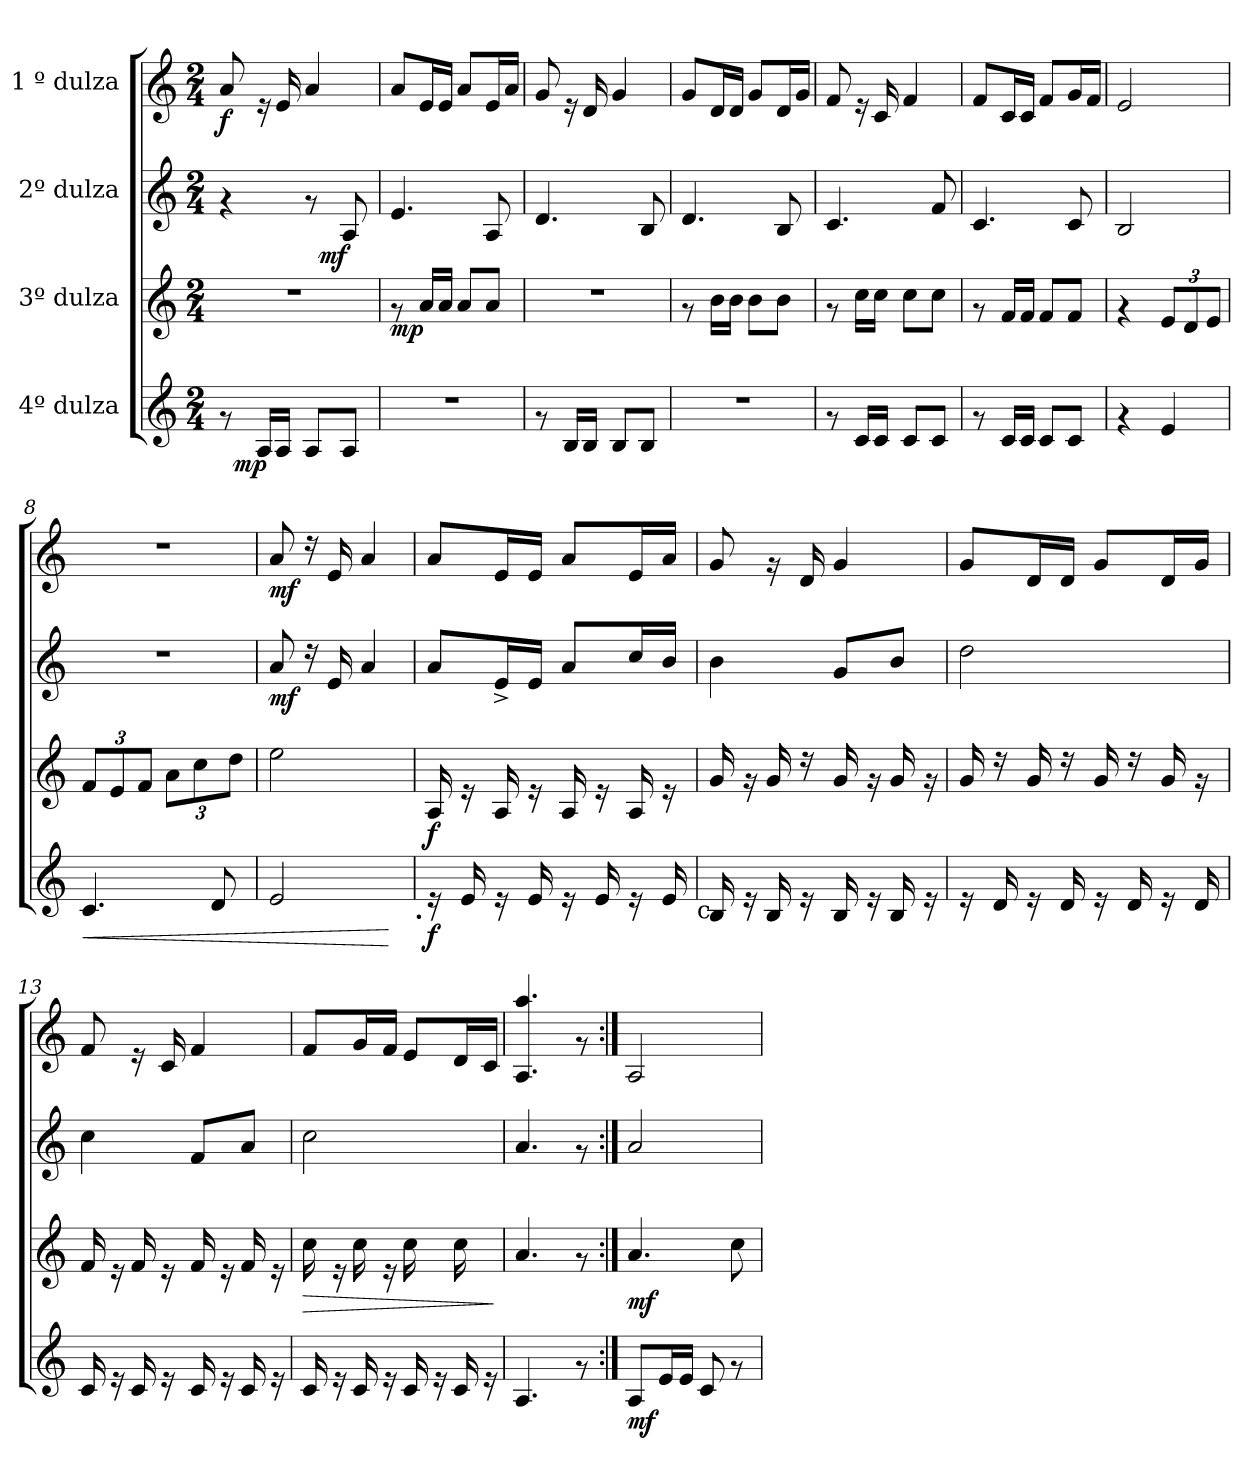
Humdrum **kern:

**kern	**dynam	**kern	**dynam	**kern	**dynam	**kern	**dynam
*part4	*part4	*part3	*part3	*part2	*part2	*part1	*part1
*staff4	*staff4	*staff3	*staff3	*staff2	*staff2	*staff1	*staff1
*I"4º dulza	*	*I"3º dulza	*	*I"2º dulza	*	*I"1 º dulza	*
*clefG2	*	*clefG2	*	*clefG2	*	*clefG2	*
*k[]	*	*k[]	*	*k[]	*	*k[]	*
*M2/4	*	*M2/4	*	*M2/4	*	*M2/4	*
*MM80	*	*MM80	*	*MM80	*	*MM80	*
=1	=1	=1	=1	=1	=1	=1	=1
!	!	!	!	!	!	!	!LO:DY:b
*^	*	*	*	*^	*	*	*
8rg	24ryy	.	2r	.	4rg	6..ryy	.	8a/	f
!	!	!LO:DY:b	!	!	!	!	!	!	!
.	3ryy	mp	.	.	.	.	.	.	.
16A/LL	.	.	.	.	.	.	.	16re	.
16A/JJ	.	.	.	.	.	.	.	16e/	.
8A/L	.	.	.	.	8rg	.	.	4a/	.
!	!	!	!	!	!	!	!LO:DY:b	!	!
.	.	.	.	.	.	6ryy	mf	.	.
8A/J	12.ryy	.	.	.	8A/	.	.	.	.
.	.	.	.	.	.	24ryy	.	.	.
=2	=2	=2	=2	=2	=2	=2	=2	=2	=2
!	!	!	!	!LO:DY:b	!	!	!	!	!
*v	*v	*	*	*	*v	*v	*	*	*
2r	.	8rg	mp	4.e/	.	8a/L	.
.	.	16a/LL	.	.	.	16e/L	.
.	.	16a/JJ	.	.	.	16e/JJ	.
.	.	8a/L	.	.	.	8a/L	.
.	.	8a/J	.	8A/	.	16e/L	.
.	.	.	.	.	.	16a/JJ	.
=3	=3	=3	=3	=3	=3	=3	=3
8rg	.	2r	.	4.d/	.	8g/	.
16B/LL	.	.	.	.	.	16re	.
16B/JJ	.	.	.	.	.	16d/	.
8B/L	.	.	.	.	.	4g/	.
8B/J	.	.	.	8B/	.	.	.
=4	=4	=4	=4	=4	=4	=4	=4
2r	.	8rg	.	4.d/	.	8g/L	.
.	.	16b\LL	.	.	.	16d/L	.
.	.	16b\JJ	.	.	.	16d/JJ	.
.	.	8b\L	.	.	.	8g/L	.
.	.	8b\J	.	8B/	.	16d/L	.
.	.	.	.	.	.	16g/JJ	.
=5	=5	=5	=5	=5	=5	=5	=5
8rg	.	8rg	.	4.c/	.	8f/	.
16c/LL	.	16cc\LL	.	.	.	16re	.
16c/JJ	.	16cc\JJ	.	.	.	16c/	.
8c/L	.	8cc\L	.	.	.	4f/	.
8c/J	.	8cc\J	.	8f/	.	.	.
=6	=6	=6	=6	=6	=6	=6	=6
8rg	.	8rg	.	4.c/	.	8f/L	.
16c/LL	.	16f/LL	.	.	.	16c/L	.
16c/JJ	.	16f/JJ	.	.	.	16c/JJ	.
8c/L	.	8f/L	.	.	.	8f/L	.
8c/J	.	8f/J	.	8c/	.	16g/L	.
.	.	.	.	.	.	16f/JJ	.
!!LO:LB:g=z
=7	=7	=7	=7	=7	=7	=7	=7
4rg	.	4rg	.	2B/	.	2e/	.
*	*	*Xbrackettup	*	*	*	*	*
4e/	.	12e/L	.	.	.	.	.
.	.	12d/	.	.	.	.	.
.	.	12e/J	.	.	.	.	.
=8	=8	=8	=8	=8	=8	=8	=8
!	!LO:HP:b	!	!	!	!	!	!
4.c/	<	12f/L	.	2r	.	2r	.
.	.	12e/	.	.	.	.	.
.	.	12f/J	.	.	.	.	.
.	.	12a\L	.	.	.	.	.
.	.	12cc\	.	.	.	.	.
8d/	.	.	.	.	.	.	.
.	.	12dd\J	.	.	.	.	.
=9	=9	=9	=9	=9	=9	=9	=9
!	!	!	!	!	!LO:DY:b	!	!LO:DY:b
2e/	.	2ee\	.	8a/	mf	8a/	mf
.	.	.	.	16rdd	.	16rdd	.
.	.	.	.	16e/	.	16e/	.
.	.	.	.	4a/	.	4a/	.
.	[	.	.	.	.	.	.
!LO:TX:b:B:t=.	!	!	!	!	!	!	!
=10	=10	=10	=10	=10	=10	=10	=10
!	!LO:DY:b	!	!LO:DY:b	!	!	!	!
16re	f	16A/	f	8a/L	.	8a/L	.
16e/	.	16re	.	.	.	.	.
16re	.	16A/	.	16e^/L	.	16e/L	.
16e/	.	16re	.	16e/JJ	.	16e/JJ	.
16re	.	16A/	.	8a/L	.	8a/L	.
16e/	.	16re	.	.	.	.	.
16re	.	16A/	.	16cc/L	.	16e/L	.
16e/	.	16re	.	16b/JJ	.	16a/JJ	.
!LO:TX:b:t=c	!	!	!	!	!	!	!
=11	=11	=11	=11	=11	=11	=11	=11
16B/	.	16g/	.	4b\	.	8g/	.
16re	.	16rg	.	.	.	.	.
16B/	.	16g/	.	.	.	16rg	.
16re	.	16rdd	.	.	.	16d/	.
16B/	.	16g/	.	8g/L	.	4g/	.
16re	.	16rg	.	.	.	.	.
16B/	.	16g/	.	8b/J	.	.	.
16re	.	16rg	.	.	.	.	.
=12	=12	=12	=12	=12	=12	=12	=12
16re	.	16g/	.	2dd\	.	8g/L	.
16d/	.	16rdd	.	.	.	.	.
16re	.	16g/	.	.	.	16d/L	.
16d/	.	16rdd	.	.	.	16d/JJ	.
16re	.	16g/	.	.	.	8g/L	.
16d/	.	16rdd	.	.	.	.	.
16re	.	16g/	.	.	.	16d/L	.
16d/	.	16rg	.	.	.	16g/JJ	.
!!LO:LB:g=z
=13	=13	=13	=13	=13	=13	=13	=13
16c/	.	16f/	.	4cc\	.	8f/	.
16re	.	16re	.	.	.	.	.
16c/	.	16f/	.	.	.	16re	.
16re	.	16re	.	.	.	16c/	.
16c/	.	16f/	.	8f/L	.	4f/	.
16re	.	16re	.	.	.	.	.
16c/	.	16f/	.	8a/J	.	.	.
16re	.	16re	.	.	.	.	.
=14	=14	=14	=14	=14	=14	=14	=14
!	!	!	!LO:HP:b	!	!	!	!
16c/	.	16cc\	>	2cc\	.	8f/L	.
16re	.	16re	.	.	.	.	.
16c/	.	16cc\	.	.	.	16g/L	.
16re	.	16re	.	.	.	16f/JJ	.
16c/	.	16cc\	.	.	.	8e/L	.
16re	.	16ryy	.	.	.	.	.
16c/	.	16cc\	.	.	.	16d/L	.
16re	.	16ryy	.	.	.	16c/JJ	.
.	.	.	]	.	.	.	.
=15	=15	=15	=15	=15	=15	=15	=15
4.A/	.	4.a/	.	4.a/	.	4.A 4.aa	.
8rg	.	8rg	.	8rg	.	8rg	.
=16:|!	=16:|!	=16:|!	=16:|!	=16:|!	=16:|!	=16:|!	=16:|!
!	!LO:DY:b	!	!LO:DY:b	!	!	!	!
8A/L	mf	4.a/	mf	2a/	.	2A/	.
16e/L	.	.	.	.	.	.	.
16e/JJ	.	.	.	.	.	.	.
8c/	.	.	.	.	.	.	.
8rg	.	8cc\	.	.	.	.	.
=	=	=	=	=	=	=	=
*-	*-	*-	*-	*-	*-	*-	*-
